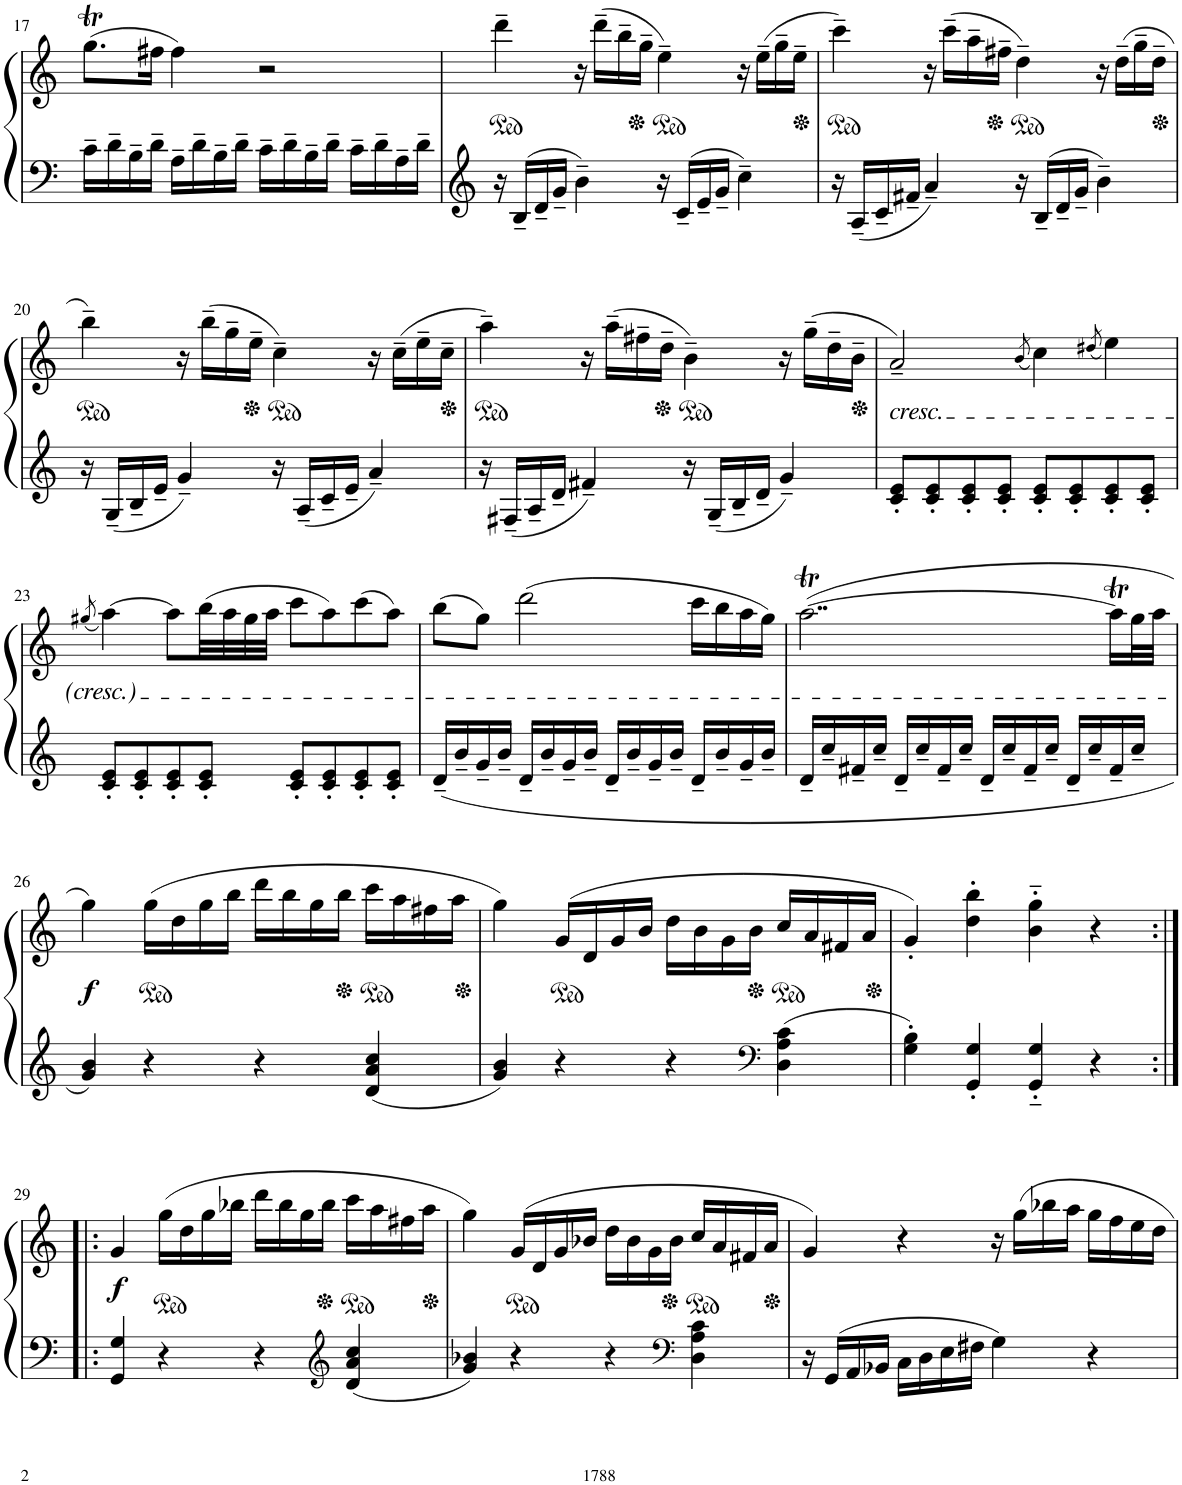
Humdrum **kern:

**kern	**kern	**dynam
*part1	*part1	*part1
*staff2	*staff1	*staff1/2
*I"Piano	*	*
*I'Pno.	*	*
!!LO:PB:g=z
*clefF4	*clefG2	*
*k[]	*k[]	*
*M4/4	*M4/4	*
*met(c)	*met(c)	*
=17	=17	=17
16c~\LL	(8.ggT\L	.
16d~\	.	.
16B~\	.	.
16d~\JJ	16ff#X\Jk	.
16A~\LL	4ff#\)	.
16d~\	.	.
16B~\	.	.
16d~\JJ	.	.
16c~\LL	2r	.
16d~\	.	.
16B~\	.	.
16d~\JJ	.	.
16c~\LL	.	.
16d~\	.	.
16A~\	.	.
16d~\JJ	.	.
=18	=18	=18
*	*ped	*
16r	4ddd~\	.
16B~/LL	.	.
16d~/	.	.
16g~/JJ	.	.
4b~\	16r	.
.	(16ddd~\LL	.
.	16bb~\	.
.	16gg~\JJ	.
*	*Xped	*
*	*ped	*
16r	4ee~\)	.
16c~/LL	.	.
16e~/	.	.
16g~/JJ	.	.
4cc~\	16r	.
.	(16ee~\LL	.
.	16gg~\	.
.	16ee~\JJ	.
=19	=19	=19
*	*Xped	*
*	*ped	*
16r	4ccc~\)	.
16A~/LL	.	.
16c~/	.	.
16f#X~/JJ	.	.
4a~/	16r	.
.	(16ccc~\LL	.
.	16aa~\	.
.	16ff#X~\JJ	.
*	*Xped	*
*	*ped	*
16r	4dd~\)	.
16B~/LL	.	.
16d~/	.	.
16g~/JJ	.	.
4b~\	16r	.
.	(16dd~\LL	.
.	16gg~\	.
.	16dd~\JJ	.
!!LO:LB:g=z
=20	=20	=20
*	*Xped	*
*	*ped	*
16r	4bb~\)	.
16G~/LL	.	.
16B~/	.	.
16e~/JJ	.	.
4g~/	16r	.
.	(16bb~\LL	.
.	16gg~\	.
.	16ee~\JJ	.
*	*Xped	*
*	*ped	*
16r	4cc~\)	.
16A~/LL	.	.
16c~/	.	.
16e~/JJ	.	.
4a~/	16r	.
.	(16cc~\LL	.
.	16ee~\	.
.	16cc~\JJ	.
=21	=21	=21
*	*Xped	*
*	*ped	*
16r	4aa~\)	.
16F#X~/LL	.	.
16A~/	.	.
16d~/JJ	.	.
4f#X~/	16r	.
.	(16aa~\LL	.
.	16ff#X~\	.
.	16dd~\JJ	.
*	*Xped	*
*	*ped	*
16r	4b~\)	.
16G~/LL	.	.
16B~/	.	.
16d~/JJ	.	.
4g~/	16r	.
.	(16gg~\LL	.
.	16dd~\	.
.	16b~\JJ	.
=22	=22	=22
*	*Xped	*
!	!LO:TX:b:i:t=cresc.	!
8c/' 8e/'L	2a~/)	.
8c/' 8e/'	.	.
8c/' 8e/'	.	.
8c/' 8e/'J	.	.
.	(8qb/	.
8c/' 8e/'L	4cc\)	.
8c/' 8e/'	.	.
.	(8qdd#X/	.
8c/' 8e/'	4ee\)	.
8c/' 8e/'J	.	.
!!LO:LB:g=z
=23	=23	=23
.	(8qgg#X/	.
8c/' 8e/'L	[4aa\)	.
8c/' 8e/'	.	.
8c/' 8e/'	8aa\L]	.
8c/' 8e/'J	(32bb\LL	.
.	32aa\	.
.	32gg#\	.
.	32aa\JJJ	.
8c/' 8e/'L	8ccc\L	.
8c/' 8e/'	8aa\)	.
8c/' 8e/'	(8ccc\	.
8c/' 8e/'J	8aa\J)	.
=24	=24	=24
16d~/LL	(8bb\L	.
16b~/	.	.
16g~/	8gg\J)	.
16b~/JJ	.	.
16d~/LL	(2ddd\	.
16b~/	.	.
16g~/	.	.
16b~/JJ	.	.
16d~/LL	.	.
16b~/	.	.
16g~/	.	.
16b~/JJ	.	.
16d~/LL	16ccc\LL	.
16b~/	16bb\	.
16g~/	16aa\	.
16b~/JJ	16gg\JJ)	.
=25	=25	=25
16d~/LL	([2..aaT\	.
16cc~/	.	.
16f#X~/	.	.
16cc~/JJ	.	.
16d~/LL	.	.
16cc~/	.	.
16f#~/	.	.
16cc~/JJ	.	.
16d~/LL	.	.
16cc~/	.	.
16f#~/	.	.
16cc~/JJ	.	.
16d~/LL	.	.
16cc~/	.	.
16f#~/	16aaT\LL]	.
16cc~/JJ	32gg\L	.
.	32aa\JJJ	.
!!LO:LB:g=z
=26	=26	=26
!	!	!LO:DY:b
4g/ 4b/	4gg\)	f
*	*ped	*
4r	(16gg\LL	.
.	16dd\	.
.	16gg\	.
.	16bb\JJ	.
4r	16ddd\LL	.
.	16bb\	.
.	16gg\	.
.	16bb\JJ	.
*	*Xped	*
*	*ped	*
4d/ 4a/ 4cc/	16ccc\LL	.
.	16aa\	.
.	16ff#X\	.
.	16aa\JJ	.
=27	=27	=27
*	*Xped	*
4g/ 4b/	4gg\)	.
*	*ped	*
4r	(16g/LL	.
.	16d/	.
.	16g/	.
.	16b/JJ	.
4r	16dd\LL	.
.	16b\	.
.	16g\	.
.	16b\JJ	.
*clefF4	*	*
*	*Xped	*
*	*ped	*
4D\ 4A\ 4c\	16cc/LL	.
.	16a/	.
.	16f#X/	.
.	16a/JJ	.
=28	=28	=28
*	*Xped	*
4G\' 4B\'	4g'/)	.
4GG/' 4G/'	4dd\' 4bb\'	.
4GG/'~ 4G/'~	4b\'~ 4gg\'~	.
4r	4r	.
!!LO:LB:g=z
=29:|!|:	=29:|!|:	=29:|!|:
!	!	!LO:DY:b
4GG/ 4G/	4g/	f
*	*ped	*
4r	(16gg\LL	.
.	16dd\	.
.	16gg\	.
.	16bb-X\JJ	.
4r	16ddd\LL	.
.	16bb-\	.
.	16gg\	.
.	16bb-\JJ	.
*clefG2	*	*
*	*Xped	*
*	*ped	*
4d/ 4a/ 4cc/	16ccc\LL	.
.	16aa\	.
.	16ff#X\	.
.	16aa\JJ	.
=30	=30	=30
*	*Xped	*
4g/ 4b-X/	4gg\)	.
*	*ped	*
4r	(16g/LL	.
.	16d/	.
.	16g/	.
.	16b-X/JJ	.
4r	16dd\LL	.
.	16b-\	.
.	16g\	.
.	16b-\JJ	.
*clefF4	*	*
*	*Xped	*
*	*ped	*
4D\ 4A\ 4c\	16cc/LL	.
.	16a/	.
.	16f#X/	.
.	16a/JJ	.
=31	=31	=31
*	*Xped	*
16r	4g/)	.
16GG/LL	.	.
16AA/	.	.
16BB-X/JJ	.	.
16C\LL	4r	.
16D\	.	.
16E\	.	.
16F#X\JJ	.	.
4G\	16r	.
.	16gg\LL	.
.	16bb-X\	.
.	16aa\JJ	.
4r	16gg\LL	.
.	16ff\	.
.	16ee\	.
.	16dd\JJ	.
=	=	=
*-	*-	*-
